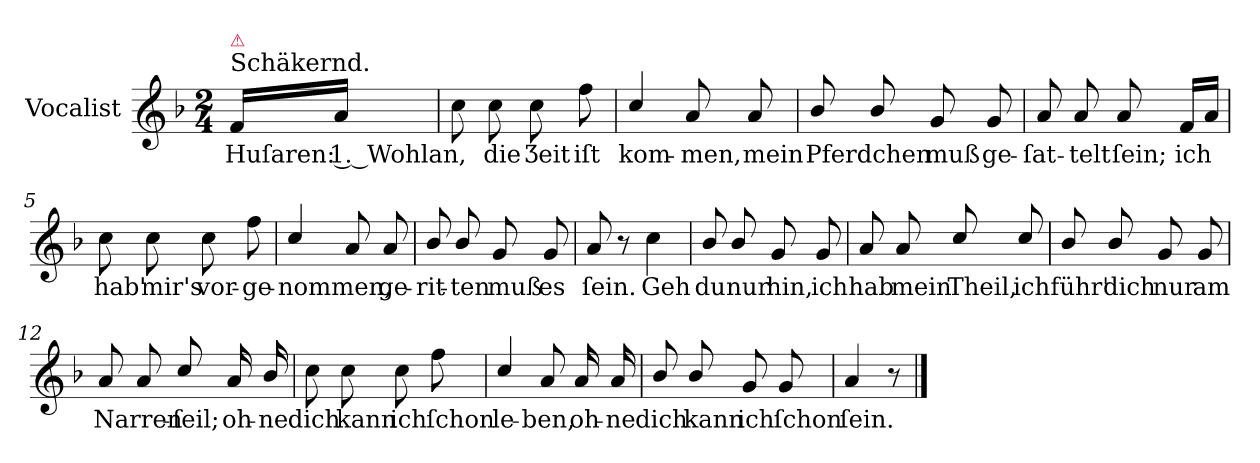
**kern	**text
*part1	*part1
*staff1	*staff1
*I"Vocalist	*
*clefG2	*
*k[b-]	*
*F:	*
*M2/4	*
=	=
!LO:TX:a:t=Schäkernd.	!
!LO:TX:a:color=crimson:t=⚠	!
16f/LL	Huſaren: 1._Wohlan,
16aJJ	.
=1	=1
8cc	.
8cc	die
8cc	Ʒeit
8ff	iſt
=2	=2
4cc/	kom-
8a	-men,
8a	mein
=3	=3
8b-/	Pferdchen
8b-/	.
8g	muß
8g	ge-
=4	=4
8a	-ſat-
8a	-telt
8a	ſein;
16fLL	ich
16aJJ	.
=5	=5
8cc	hab'
8cc	mir's
8cc	vor-
8ff	-ge-
=6	=6
4cc/	-nommen,
8a	.
8a	ge-
=7	=7
8b-/	-rit-
8b-/	-ten
8g	muß
8g	es
=8	=8
8a	ſein.
8r	.
4cc	Geh
=9	=9
8b-/	du
8b-/	nur
8g	hin,
8g	ich
=10	=10
8a	hab
8a	mein
8cc/	Theil,
8cc/	ich
=11	=11
8b-/	führ'
8b-/	dich
8g	nur
8g	am
=12	=12
8a	Narren-
8a	.
8cc/	-ſeil;
16a	oh-
16b-/	-ne
=13	=13
8cc	dich
8cc	kann
8cc	ich
8ff	ſchon
=14	=14
4cc/	le-
8a	-ben,
16a	oh-
16a	-ne
=15	=15
8b-/	dich
8b-/	kann
8g	ich
8g	ſchon
=16	=16
4a	ſein.
8r	.
==	==
*-	*-
